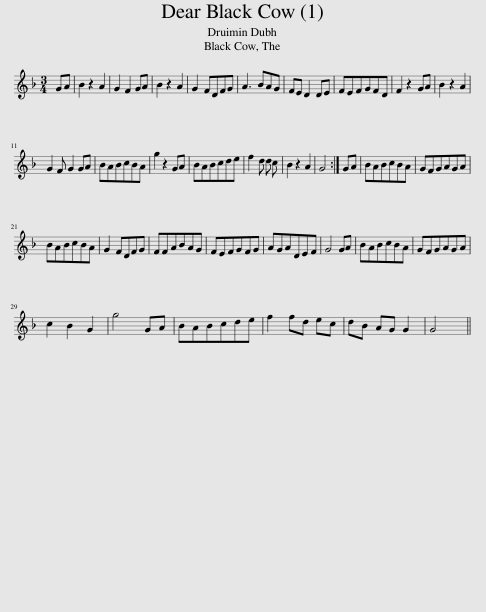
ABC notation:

X:1
L:1/8
M:3/4
I:linebreak $
K:F
V:1 treble
V:1
 GA | B2 z2 A2 | G2 F2 GA | B2 z2 A2 | G2 FDFG | %5
 A3 BAG | FE D2 DE | FEFGFD | F2 z2 GA | B2 z2 A2 |$ %10
 G2 F G2 GA | BABcBA | g2 z2 GA | BABcde | f2 d d c | %15
 B2 z2 A2 | G4 :| GA | BABcBA | GFGAGA |$ %20
 BABcBA | G2 FDFG | FFABAG | FEFGFG | AGADEF | %25
 G4 GA | BABcBA | GFGAGA |$ c2 B2 G2 | g4 GA | %30
 BABcde | f2 fd ec | dB AG G2 | G4 || %34
